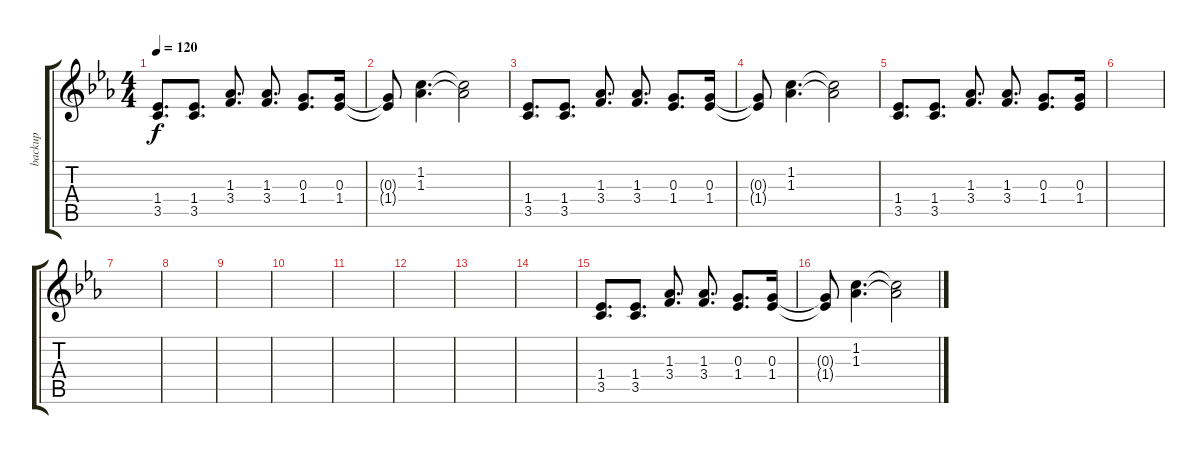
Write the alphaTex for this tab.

\track ("backup" "backup") {instrument overdrivenguitar}
\staff {score tabs}
\tuning (E4 B3 G3 D3 A2 E2) {hide}
\ts (4 4)
\tempo 120
\clef g2
\ks cminor
(1.4 3.5).8{d dy f} (1.4 3.5).8{d} (1.3 3.4).8{d} (1.3 3.4).8{d} (0.3 1.4).8{d} (0.3 1.4).16 |
(0.3{t} 1.4{t}).8 (1.2 1.3).4{d} (1.2{t} 1.3{t}).2 |
(1.4 3.5).8{d} (1.4 3.5).8{d} (1.3 3.4).8{d} (1.3 3.4).8{d} (0.3 1.4).8{d} (0.3 1.4).16 |
(0.3{t} 1.4{t}).8 (1.2 1.3).4{d} (1.2{t} 1.3{t}).2 |
(1.4 3.5).8{d} (1.4 3.5).8{d} (1.3 3.4).8{d} (1.3 3.4).8{d} (0.3 1.4).8{d} (0.3 1.4).16 |
|
|
|
|
|
|
|
|
|
(1.4 3.5).8{d} (1.4 3.5).8{d} (1.3 3.4).8{d} (1.3 3.4).8{d} (0.3 1.4).8{d} (0.3 1.4).16 |
(0.3{t} 1.4{t}).8 (1.2 1.3).4{d} (1.2{t} 1.3{t}).2
